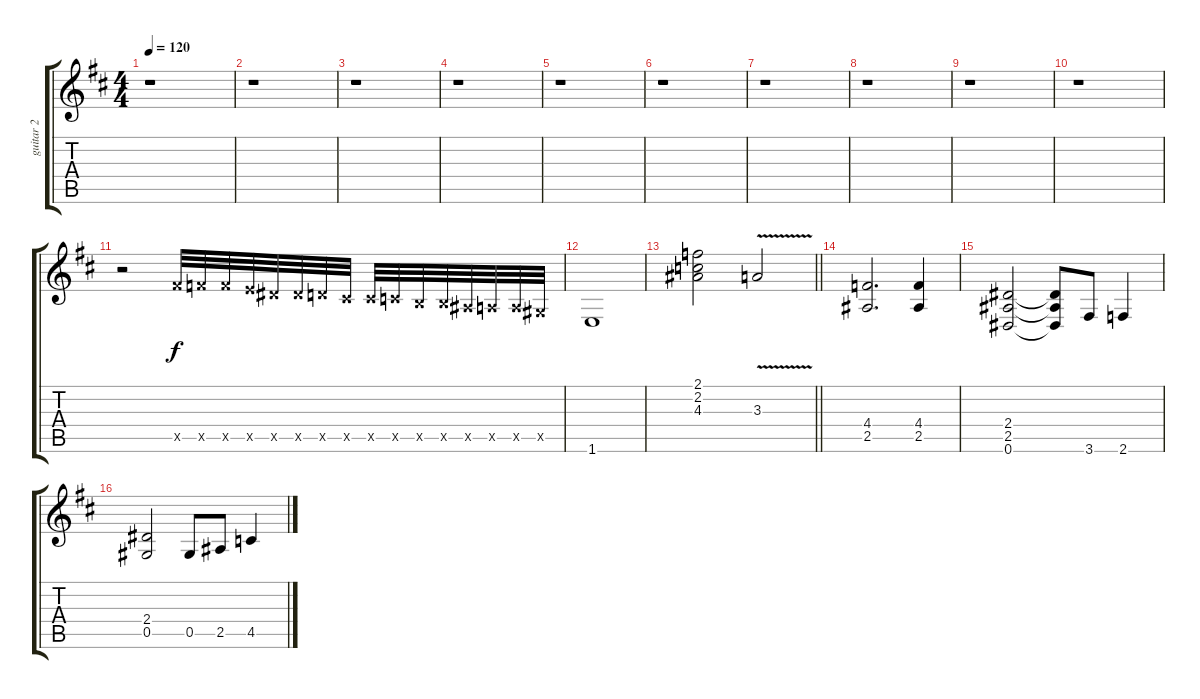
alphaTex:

\track ("guitar 2" "guitar 2") {instrument overdrivenguitar}
\staff {score tabs}
\tuning (Eb4 Bb3 Gb3 Db3 Ab2 Eb2) {hide}
\ts (4 4)
\tempo 120
\clef g2
\ks bminor
r.1{dy f} |
r.1 |
r.1 |
r.1 |
r.1 |
r.1 |
r.1 |
r.1 |
r.1 |
r.1 |
r.2 10.5{x}.32 9.5{x}.32 9.5{x}.32 8.5{x}.32 7.5{x}.32 7.5{x}.32 6.5{x}.32 5.5{x}.32 5.5{x}.32 4.5{x}.32 3.5{x}.32 3.5{x}.32 2.5{x}.32 1.5{x}.32 1.5{x}.32 0.5{x}.32 |
1.6.1 |
\barLineRight lightlight
(2.1 2.2 4.3).2 3.3{v}.2 |
(4.4 2.5).2{d} (4.4 2.5).4 |
(2.4 2.5 0.6).2 (2.4{t} 2.5{t} 0.6{t}).8 3.6.8 2.6.4 |
(2.4 0.5).2 0.5.8 2.5.8 4.5.4
